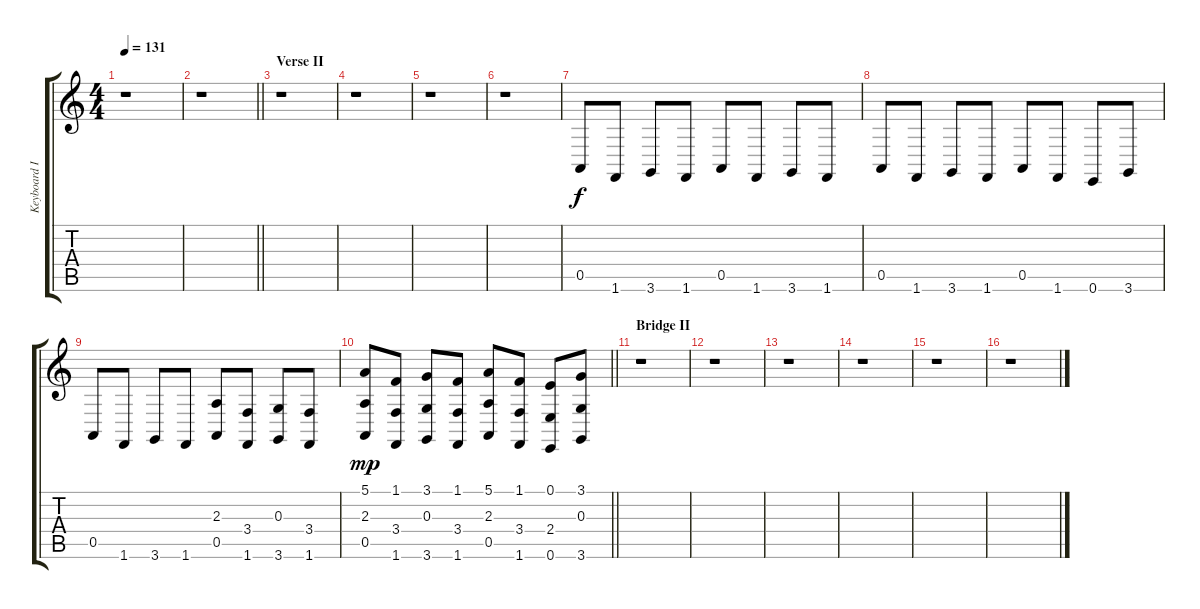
\track ("Keyboard II" "Keyboard I") {instrument lead2sawtooth}
\staff {score tabs}
\tuning (E4 B3 G3 D3 A2 E2) {hide}
\ts (4 4)
\tempo 131
\clef g2
\ks c
r.1{dy f} |
\barLineRight lightlight
r.1 |
\section ("" "Verse II")
r.1 |
r.1 |
r.1 |
r.1 |
0.5.8{volume 10} 1.6.8 3.6.8 1.6.8 0.5.8 1.6.8 3.6.8 1.6.8 |
0.5.8{volume 12} 1.6.8 3.6.8 1.6.8 0.5.8 1.6.8 0.6.8 3.6.8 |
0.5.8{volume 14} 1.6.8 3.6.8 1.6.8 (2.3 0.5).8 (3.4 1.6).8 (0.3 3.6).8 (3.4 1.6).8 |
\barLineRight lightlight
(5.1 2.3 0.5).8{dy mp} (1.1 3.4 1.6).8 (3.1 0.3 3.6).8 (1.1 3.4 1.6).8 (5.1 2.3 0.5).8 (1.1 3.4 1.6).8 (0.1 2.4 0.6).8 (3.1 0.3 3.6).8 |
\section ("" "Bridge II")
r.1 |
r.1 |
r.1 |
r.1 |
r.1 |
r.1
